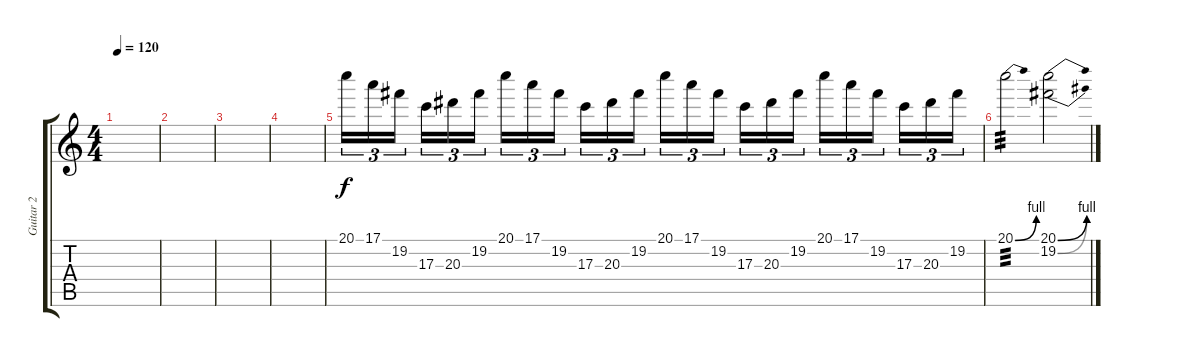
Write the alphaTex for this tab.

\track ("Guitar 2" "Guitar 2") {instrument distortionguitar}
\staff {score tabs}
\tuning (E4 B3 G3 D3 A2 D2) {hide}
\ts (4 4)
\tempo 120
\clef g2
\ks c
|
|
|
|
20.1.16{tu (3 2)} 17.1.16{tu (3 2)} 19.2.16{tu (3 2) beam splitsecondary} 17.3.16{tu (3 2)} 20.3.16{tu (3 2)} 19.2.16{tu (3 2)} 20.1.16{tu (3 2)} 17.1.16{tu (3 2)} 19.2.16{tu (3 2) beam splitsecondary} 17.3.16{tu (3 2)} 20.3.16{tu (3 2)} 19.2.16{tu (3 2)} 20.1.16{tu (3 2)} 17.1.16{tu (3 2)} 19.2.16{tu (3 2) beam splitsecondary} 17.3.16{tu (3 2)} 20.3.16{tu (3 2)} 19.2.16{tu (3 2)} 20.1.16{tu (3 2)} 17.1.16{tu (3 2)} 19.2.16{tu (3 2) beam splitsecondary} 17.3.16{tu (3 2)} 20.3.16{tu (3 2)} 19.2.16{tu (3 2)} |
20.1{be (bend 0 0 60 4)}.2{tp 3} (20.1{be (bend 0 0 60 4)} 19.2{be (bend 0 0 60 4)}).2
